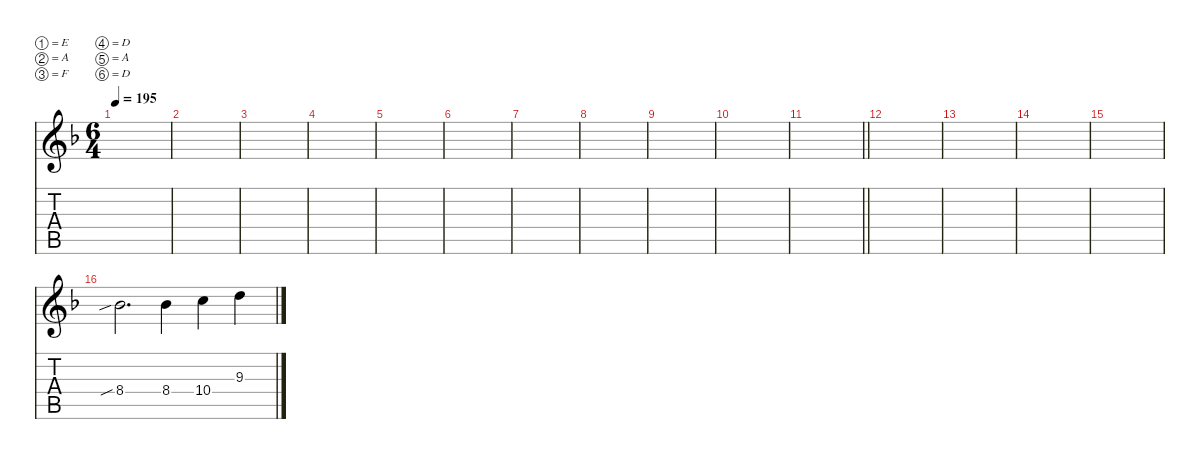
\defaultSystemsLayout 4
\hideDynamics
\bracketExtendMode nobrackets
\singleTrackTrackNamePolicy hidden
\multiTrackTrackNamePolicy hidden
\firstSystemTrackNameMode fullname
\firstSystemTrackNameOrientation horizontal
\otherSystemsTrackNameOrientation horizontal
\track ("Guitar 2" "dist.guit.") {defaultSystemsLayout 4 instrument distortionguitar}
\staff {score tabs}
\tuning (E4 A3 F3 D3 A2 D2)
\ts (6 4)
\tempo 195
\clef g2
\ks dminor
|
|
|
|
|
|
|
|
|
|
\barLineRight lightlight
|
|
|
|
|
8.4{sib acc b}.2{d beam Down} 8.4{acc b}.4{beam Down} 10.4{acc forcenatural}.4{beam Down} 9.3{acc forcenatural}.4{beam Down}
